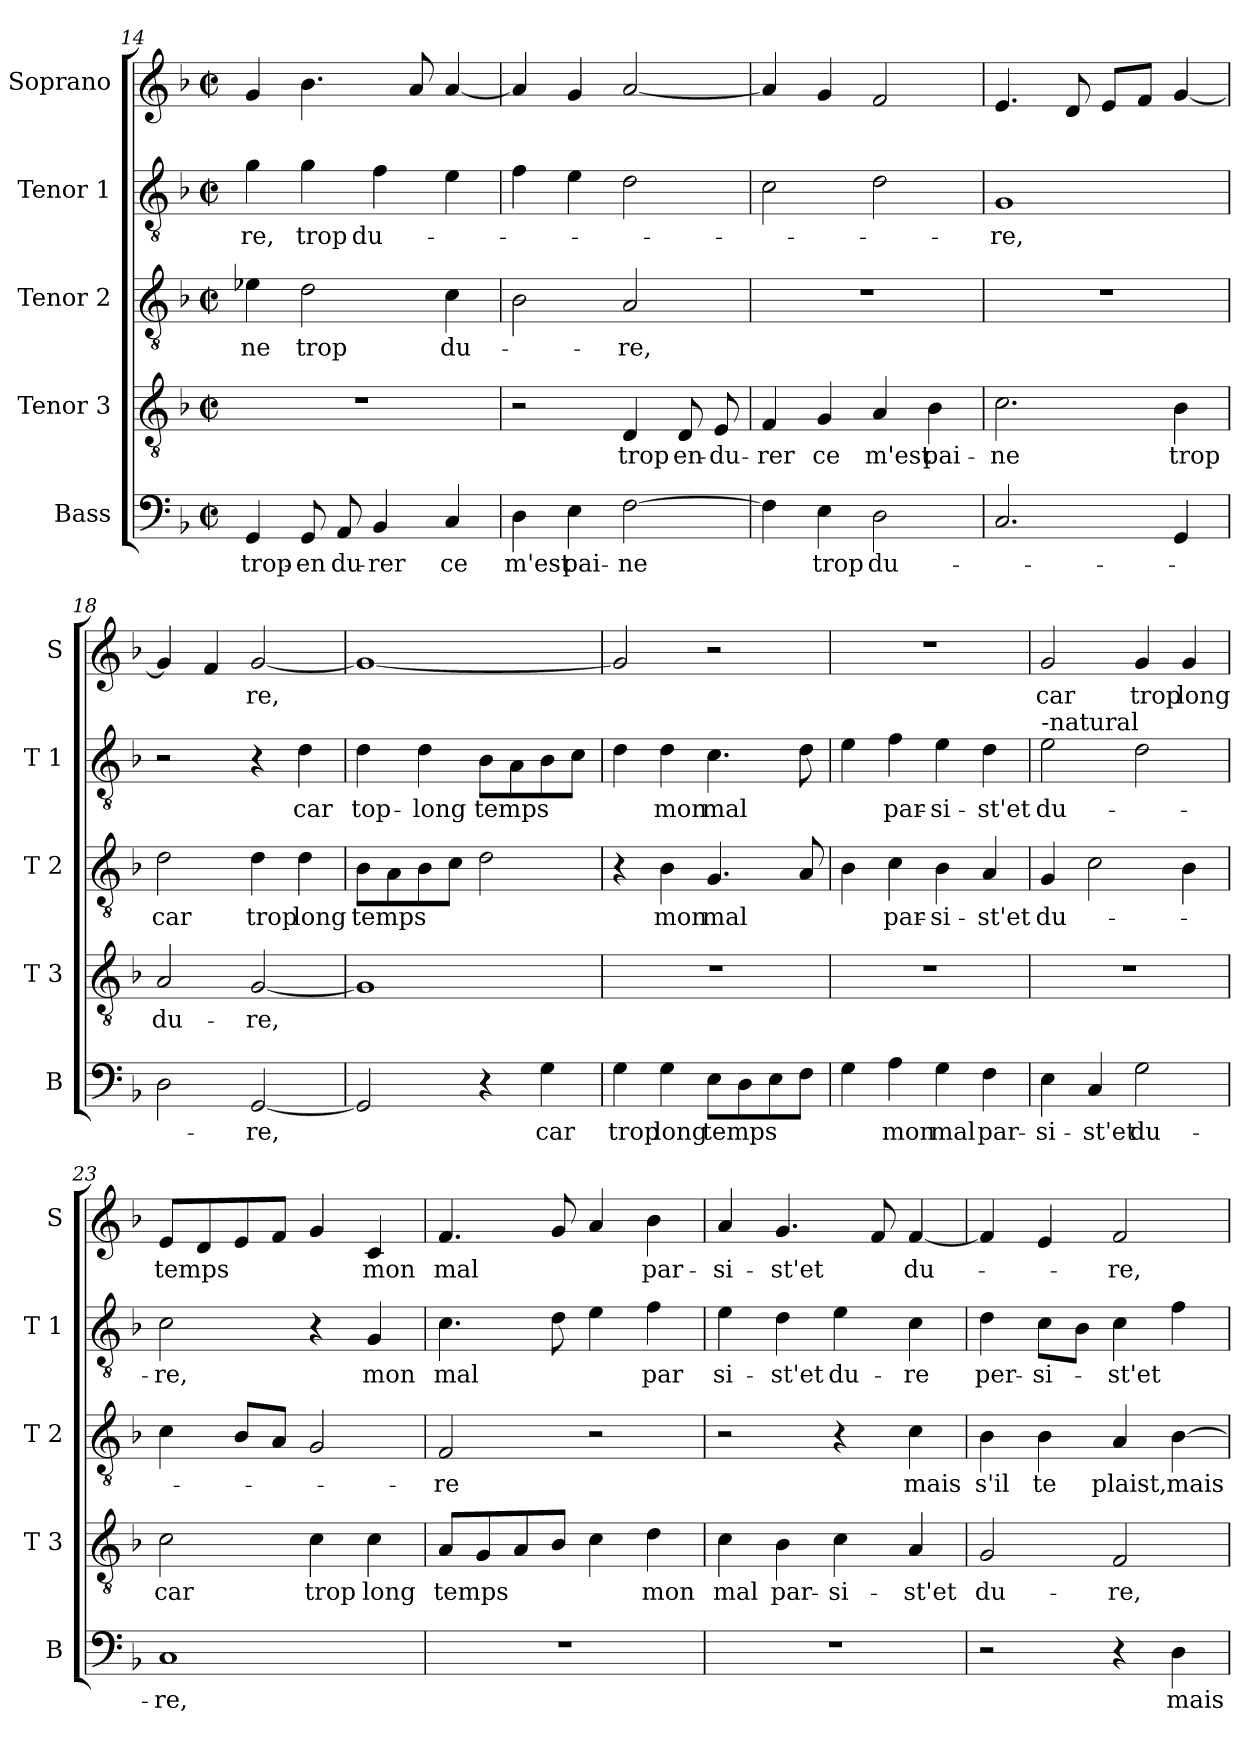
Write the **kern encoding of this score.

**kern	**text	**kern	**text	**kern	**text	**kern	**text	**kern	**text
*part5	*part5	*part4	*part4	*part3	*part3	*part2	*part2	*part1	*part1
*staff5	*staff5	*staff4	*staff4	*staff3	*staff3	*staff2	*staff2	*staff1	*staff1
*I"Bass	*	*I"Tenor 3	*	*I"Tenor 2	*	*I"Tenor 1	*	*I"Soprano	*
*I'B	*	*I'T 3	*	*I'T 2	*	*I'T 1	*	*I'S	*
*clefF4	*	*clefGv2	*	*clefGv2	*	*clefGv2	*	*clefG2	*
*k[b-]	*	*k[b-]	*	*k[b-]	*	*k[b-]	*	*k[b-]	*
*F:	*	*F:	*	*F:	*	*F:	*	*F:	*
*M2/2	*	*M2/2	*	*M2/2	*	*M2/2	*	*M2/2	*
*met(c|)	*	*met(c|)	*	*met(c|)	*	*met(c|)	*	*met(c|)	*
=14	=14	=14	=14	=14	=14	=14	=14	=14	=14
4GG/	trop-	1r	.	4e-X\	-ne	4g\	-re,	4g/	.
8GG/	-en	.	.	2d\	trop	4g\	trop	4.b-\	.
8AA/	du-	.	.	.	.	.	.	.	.
4BB-/	-rer	.	.	.	.	4f\	du-	.	.
.	.	.	.	.	.	.	.	8a/	.
4C/	ce	.	.	4c\	du-	4e\	.	[4a/	.
=15	=15	=15	=15	=15	=15	=15	=15	=15	=15
4D\	m'est	2r	.	2B-\	.	4f\	.	4a/]	.
4E\	pai-	.	.	.	.	4e\	.	4g/	.
[2F\	-ne	4D/	trop	2A/	-re,	2d\	.	[2a/	.
.	.	8D/	en-	.	.	.	.	.	.
.	.	8E/	-du-	.	.	.	.	.	.
!!LO:LB:g=z
=16	=16	=16	=16	=16	=16	=16	=16	=16	=16
4F\]	.	4F/	-rer	1r	.	2c\	.	4a/]	.
4E\	trop	4G/	ce	.	.	.	.	4g/	.
2D\	du-	4A/	m'est	.	.	2d\	.	2f/	.
.	.	4B-\	pai-	.	.	.	.	.	.
=17	=17	=17	=17	=17	=17	=17	=17	=17	=17
2.C/	.	2.c\	-ne	1r	.	1G	-re,	4.e/	.
.	.	.	.	.	.	.	.	8d/	.
.	.	.	.	.	.	.	.	8e/L	.
.	.	.	.	.	.	.	.	8f/J	.
4GG/	.	4B-\	trop	.	.	.	.	[4g/	.
=18	=18	=18	=18	=18	=18	=18	=18	=18	=18
2D\	.	2A/	du-	2d\	car	2r	.	4g/]	.
.	.	.	.	.	.	.	.	4f/	.
[2GG/	-re,	[2G/	-re,	4d\	trop	4r	.	[2g/	-re,
.	.	.	.	4d\	long	4d\	car	.	.
=19	=19	=19	=19	=19	=19	=19	=19	=19	=19
2GG/]	.	1G]	.	8B-\L	temps	4d\	top-	1g_	.
.	.	.	.	8A\	.	.	.	.	.
.	.	.	.	8B-\	.	4d\	-long	.	.
.	.	.	.	8c\J	.	.	.	.	.
4r	.	.	.	2d\	.	8B-\L	temps	.	.
.	.	.	.	.	.	8A\	.	.	.
4G\	car	.	.	.	.	8B-\	.	.	.
.	.	.	.	.	.	8c\J	.	.	.
=20	=20	=20	=20	=20	=20	=20	=20	=20	=20
4G\	trop	1r	.	4r	.	4d\	.	2g/]	.
4G\	long	.	.	4B-\	mon	4d\	mon	.	.
8E\L	temps	.	.	4.G/	mal	4.c\	mal	2r	.
8D\	.	.	.	.	.	.	.	.	.
8E\	.	.	.	.	.	.	.	.	.
8F\J	.	.	.	8A/	.	8d\	.	.	.
!!LO:LB:g=z
=21	=21	=21	=21	=21	=21	=21	=21	=21	=21
4G\	.	1r	.	4B-\	.	4e\	.	1r	.
4A\	mon	.	.	4c\	par-	4f\	par-	.	.
4G\	mal	.	.	4B-\	-si-	4e\	-si-	.	.
4F\	par-	.	.	4A/	-st'et	4d\	-st'et	.	.
=22	=22	=22	=22	=22	=22	=22	=22	=22	=22
!	!	!	!	!	!	!LO:TX:a:t=-natural	!	!	!
4E\	-si-	1r	.	4G/	du-	2e\	du-	2g/	car
4C/	-st'et	.	.	2c\	.	.	.	.	.
2G\	du-	.	.	.	.	2d\	.	4g/	trop
.	.	.	.	4B-\	.	.	.	4g/	long
=23	=23	=23	=23	=23	=23	=23	=23	=23	=23
1C	-re,	2c\	car	4c\	.	2c\	-re,	8e/L	temps
.	.	.	.	.	.	.	.	8d/	.
.	.	.	.	8B-/L	.	.	.	8e/	.
.	.	.	.	8A/J	.	.	.	8f/J	.
.	.	4c\	trop	2G/	.	4r	.	4g/	.
.	.	4c\	long	.	.	4G/	mon	4c/	mon
=24	=24	=24	=24	=24	=24	=24	=24	=24	=24
1r	.	8A/L	temps	2F/	-re	4.c\	mal	4.f/	mal
.	.	8G/	.	.	.	.	.	.	.
.	.	8A/	.	.	.	.	.	.	.
.	.	8B-/J	.	.	.	8d\	.	8g/	.
.	.	4c\	.	2r	.	4e\	.	4a/	.
.	.	4d\	mon	.	.	4f\	par	4b-\	par-
=25	=25	=25	=25	=25	=25	=25	=25	=25	=25
1r	.	4c\	mal	2r	.	4e\	si-	4a/	-si-
.	.	4B-\	par-	.	.	4d\	-st'et	4.g/	-st'et
.	.	4c\	-si-	4r	.	4e\	du-	.	.
.	.	.	.	.	.	.	.	8f/	.
.	.	4A/	-st'et	4c\	mais	4c\	-re	[4f/	du-
!!LO:PB:g=z
=26	=26	=26	=26	=26	=26	=26	=26	=26	=26
2r	.	2G/	du-	4B-\	s'il	4d\	per-	4f/]	.
.	.	.	.	4B-\	te	8c\L	-si-	4e/	.
.	.	.	.	.	.	8B-\J	.	.	.
4r	.	2F/	-re,	4A/	plaist,	4c\	-st'et	2f/	-re,
4D\	mais	.	.	[4B-\	mais	4f\	.	.	.
=	=	=	=	=	=	=	=	=	=
*-	*-	*-	*-	*-	*-	*-	*-	*-	*-
